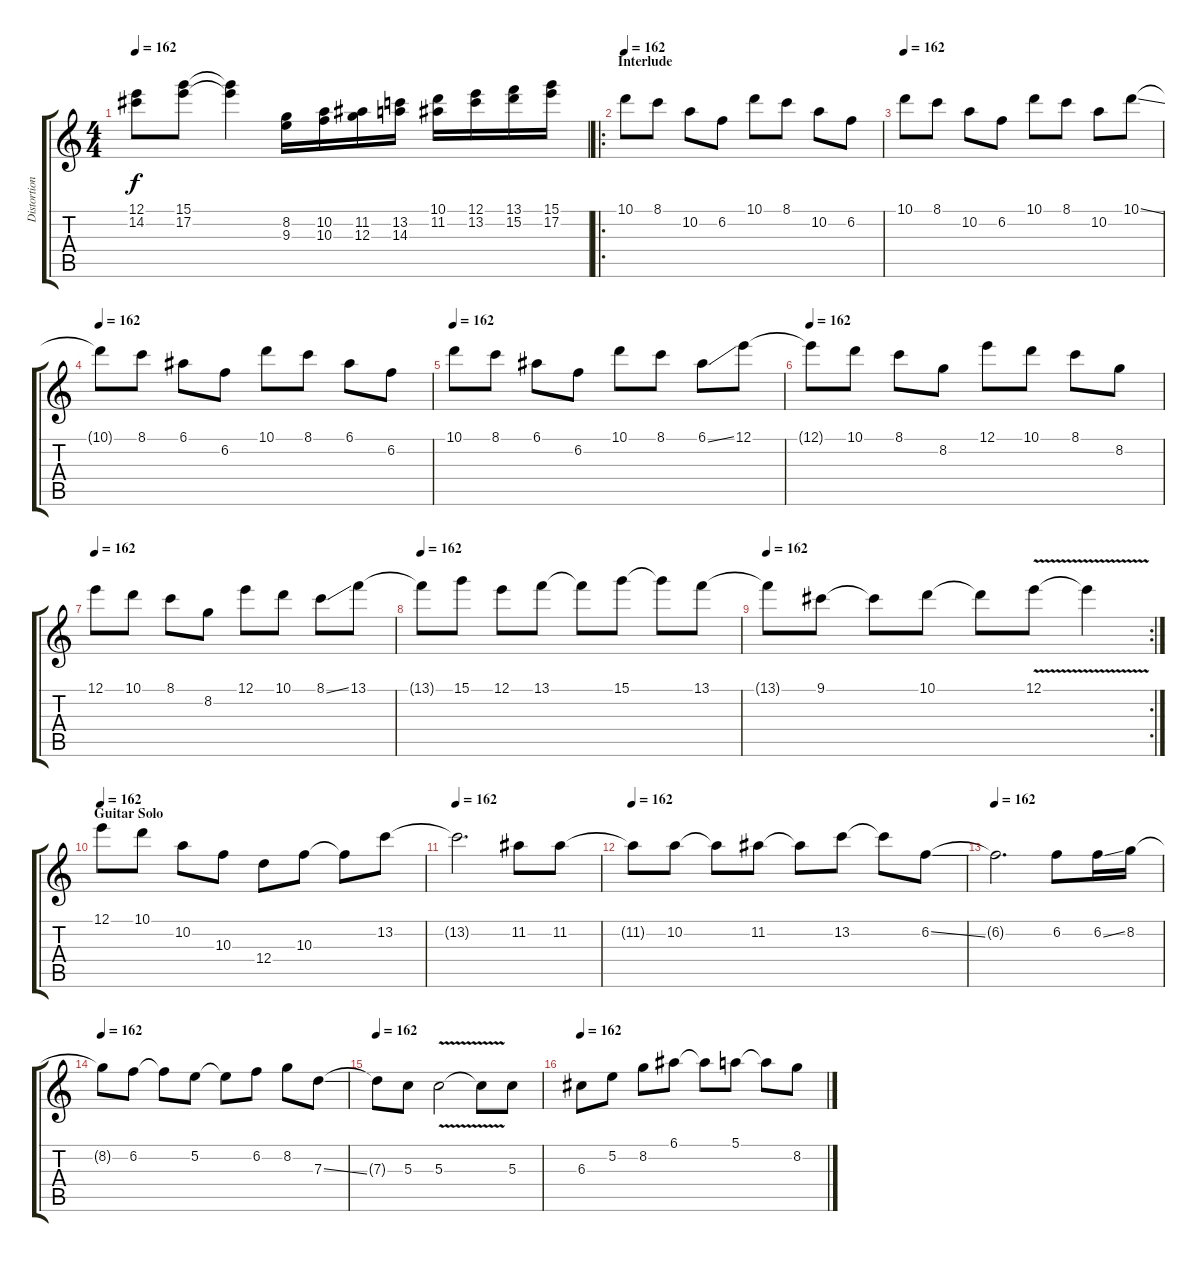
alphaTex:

\track ("Distortion Guitar" "Distortion") {instrument distortionguitar}
\staff {score tabs}
\tuning (E4 B3 G3 D3 A2 D2) {hide}
\ts (4 4)
\tempo 162
\clef g2
\ks c
(12.1{t} 14.2{t}).8{dy f} (15.1 17.2).8 (15.1{t} 17.2{t}).4 (8.2 9.3).16 (10.2 10.3).16 (11.2 12.3).16 (13.2 14.3).16 (10.1 11.2).16 (12.1 13.2).16 (13.1 15.2).16 (15.1 17.2).16 |
\ro
\section ("" "Interlude")
\tempo 162
10.1.8 8.1.8 10.2.8 6.2.8 10.1.8 8.1.8 10.2.8 6.2.8 |
\tempo 162
10.1.8 8.1.8 10.2.8 6.2.8 10.1.8 8.1.8 10.2.8 10.1{ss}.8 |
\tempo 162
10.1{t}.8 8.1.8 6.1.8 6.2.8 10.1.8 8.1.8 6.1.8 6.2.8 |
\tempo 162
10.1.8 8.1.8 6.1.8 6.2.8 10.1.8 8.1.8 6.1{ss}.8 12.1.8 |
\tempo 162
12.1{t}.8 10.1.8 8.1.8 8.2.8 12.1.8 10.1.8 8.1.8 8.2.8 |
\tempo 162
12.1.8 10.1.8 8.1.8 8.2.8 12.1.8 10.1.8 8.1{ss}.8 13.1.8 |
\tempo 162
13.1{t}.8 15.1.8 12.1.8 13.1.8 13.1{t}.8 15.1.8 15.1{t}.8 13.1.8 |
\rc 2
\tempo 162
13.1{t}.8 9.1.8 9.1{t}.8 10.1.8 10.1{t}.8 12.1{v}.8 12.1{t}.4 |
\section ("" "Guitar Solo")
\tempo 162
12.1.8 10.1.8 10.2.8 10.3.8 12.4.8 10.3.8 10.3{t}.8 13.2.8 |
\tempo 162
13.2{t}.2{d} 11.2.8 11.2.8 |
\tempo 162
11.2{t}.8 10.2.8 10.2{t}.8 11.2.8 11.2{t}.8 13.2.8 13.2{t}.8 6.2{ss}.8 |
\tempo 162
6.2{t}.2{d} 6.2.8 6.2{ss}.16 8.2.16 |
\tempo 162
8.2{t}.8 6.2.8 6.2{t}.8 5.2.8 5.2{t}.8 6.2.8 8.2.8 7.3{ss}.8 |
\tempo 162
7.3{t}.8 5.3.8 5.3{v}.2 5.3{t}.8 5.3.8 |
\tempo 162
6.3.8 5.2.8 8.2.8 6.1.8 6.1{t}.8 5.1.8 5.1{t}.8 8.2.8
